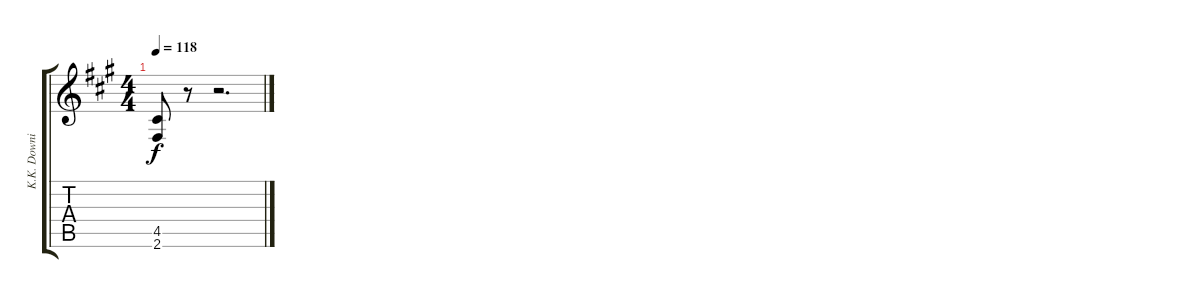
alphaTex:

\track ("K.K. Downing" "K.K. Downi") {instrument distortionguitar}
\staff {score tabs}
\tuning (E4 B3 G3 D3 A2 E2) {hide}
\ts (4 4)
\tempo 118
\clef g2
\ks f#minor
(4.5 2.6).8{dy f} r.8 r.2{d}
